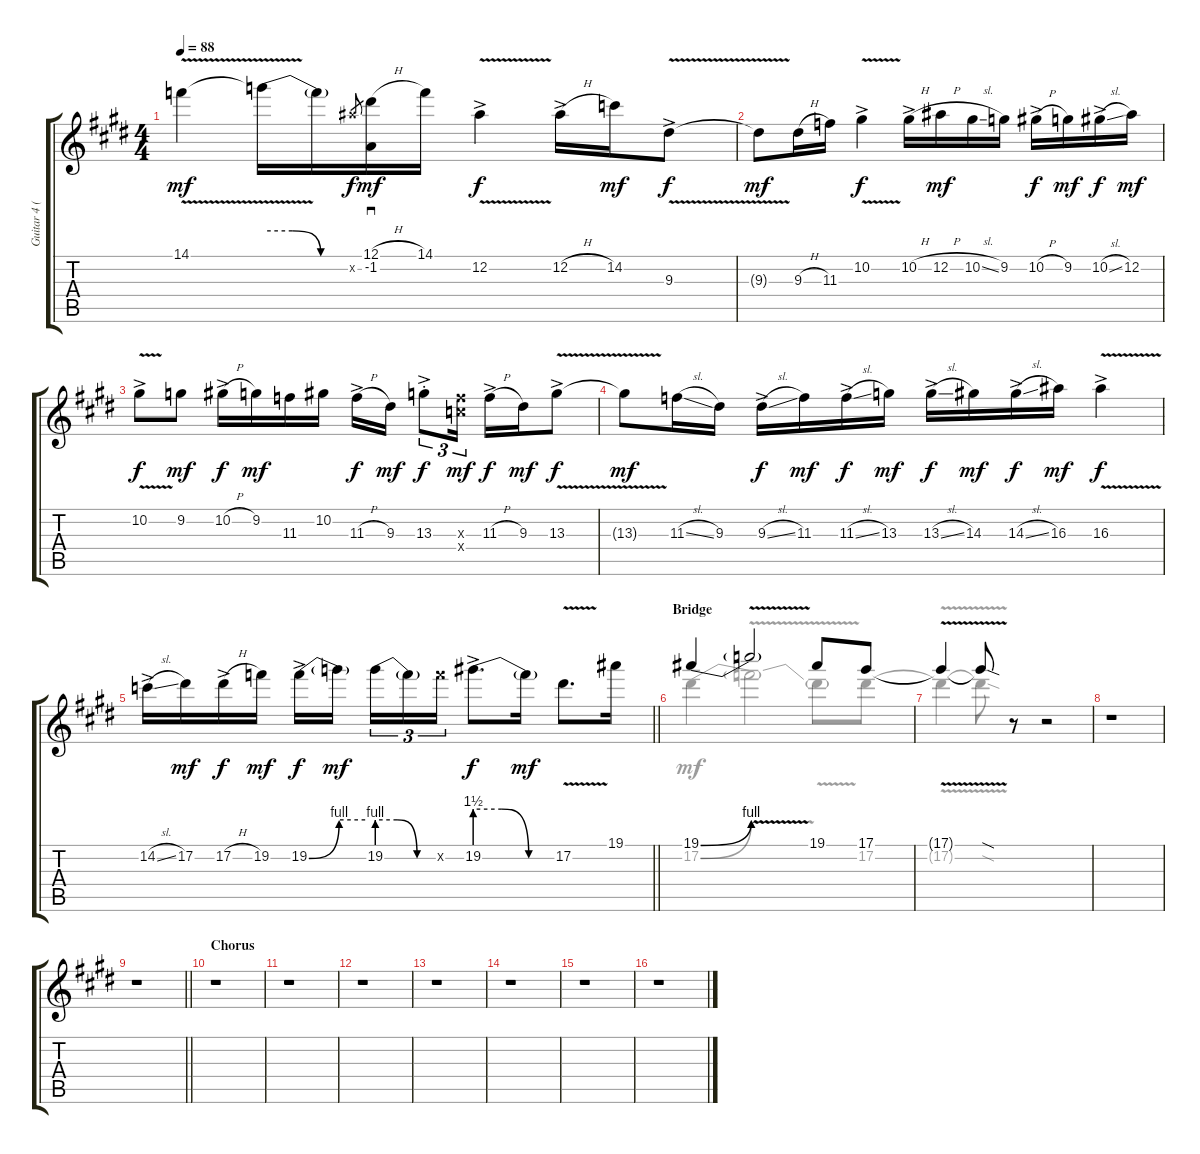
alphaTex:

\track ("Guitar 4 (Billy)" "Guitar 4 (") {instrument distortionguitar}
\staff {score tabs}
\tuning (Eb4 Bb3 Gb3 Db3 Ab2 Eb2) {hide}
\voice
\ts (4 4)
\tempo 88
\clef g2
\ks e
14.1{v t}.4{dy mf} 14.1{be (custom 0 4 20 4 40 0 60 0) t}.16 14.1{t}.16 12.2{x}.8{gr dy f} (12.1{h} -1.2).16{sd dy mf} 14.1.16 12.2{v ac}.4{dy f} 12.2{h ac}.16 14.2.16{dy mf} 9.3{v ac}.8{dy f} |
\ks c#minor
9.3{v t}.8{dy mf} 9.3{h}.16 11.3.16 10.2{v ac}.4{dy f} 10.2{h ac}.16 12.2{h}.16{dy mf} 10.2{sl}.16 9.2.16 10.2{h ac}.16{dy f} 9.2.16{dy mf} 10.2{sl ac}.16{dy f} 12.2.16{dy mf} |
\ks e
10.2{v ac}.8{dy f} 9.2.8{dy mf} 10.2{h ac}.16{dy f} 9.2.16{dy mf} 11.3.16 10.2.16 11.3{h ac}.16{dy f} 9.3.16{dy mf} 13.3{ac st}.8{tu (3 2) dy f} (11.3{x} 11.4{x}).16{tu (3 2) dy mf} 11.3{h ac}.16{dy f} 9.3.16{dy mf} 13.3{v ac}.8{dy f} |
\ks c#minor
13.3{v t}.8{dy mf} 11.3{sl}.16 9.3.16 9.3{sl ac}.16{dy f} 11.3.16{dy mf} 11.3{sl ac}.16{dy f} 13.3.16{dy mf} 13.3{sl ac}.16{dy f} 14.3.16{dy mf} 14.3{sl ac}.16{dy f} 16.3.16{dy mf} 16.3{v ac}.4{dy f} |
\barLineRight lightlight
14.2{sl ac}.16 17.2.16{dy mf} 17.2{h ac}.16{dy f} 19.2.16{dy mf} 19.2{be (bend 0 0 60 4) ac}.16{dy f} 19.2{be (hold 0 4 60 4) t}.16{dy mf beam splitsecondary} 19.2{be (custom 0 4 20 4 40 0 60 0)}.16{tu (3 2)} 19.2{t}.16{tu (3 2)} 19.2{x}.16{tu (3 2)} 19.2{be (custom 0 6 20 6 40 0 60 0) ac}.8{d dy f} 19.2{t}.16{dy mf} 17.2{v}.8{d} 19.1.16 |
\section ("" "Bridge")
\ks e
19.1{be (bend 0 0 60 4)}.4 19.1{v t}.2 19.1{be (hold 40 0 60 0)}.8 17.1.8 |
\ks c#minor
17.1{v t}.4 17.1{sod t}.8 r.8 r.2 |
\ks e
r.1 |
\barLineRight lightlight
\ks c#minor
r.1 |
\section ("" "Chorus")
r.1 |
\ks e
r.1 |
\ks c#minor
r.1 |
\ks e
r.1 |
\ks c#minor
r.1 |
\ks e
r.1 |
\ks c#minor
r.1
\voice
\clef g2
\ottava regular
\simile none
\ks e
|
\ks c#minor
|
\ks e
|
\ks c#minor
|
\barLineRight lightlight
|
\ks e
17.2{be (bend 0 0 60 4)}.4 17.2{v t}.2 17.2{be (hold 40 0 60 0) t}.8 17.2.8 |
\ks c#minor
17.2{v t}.4 17.2{sod t}.8 r.8 r.2 |
\ks e
|
\barLineRight lightlight
\ks c#minor
|
|
\ks e
|
\ks c#minor
|
\ks e
|
\ks c#minor
|
\ks e
|
\ks c#minor
